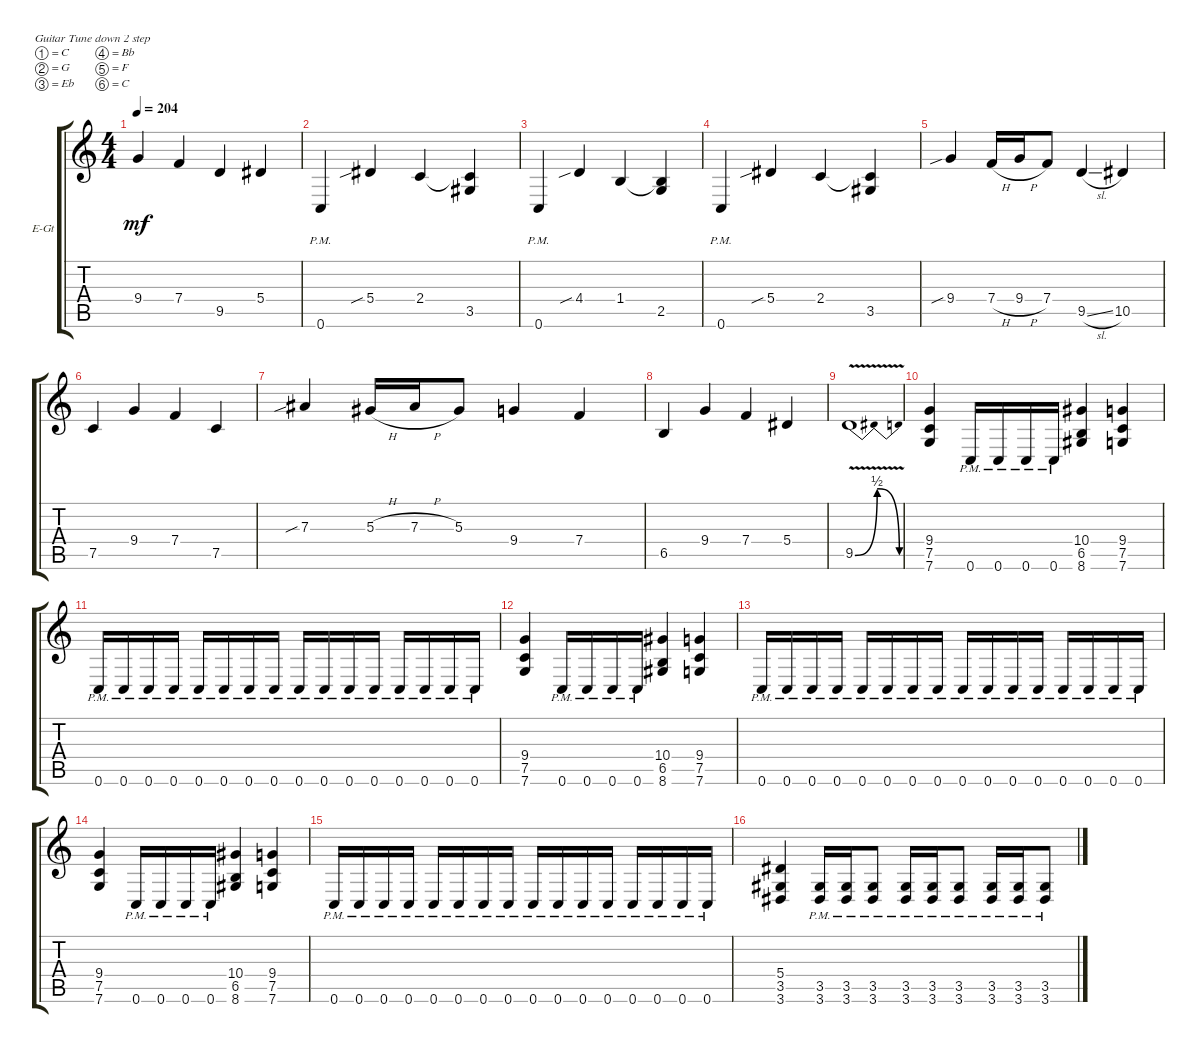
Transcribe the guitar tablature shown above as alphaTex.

\defaultSystemsLayout 4
\bracketExtendMode groupsimilarinstruments
\firstSystemTrackNameOrientation horizontal
\otherSystemsTrackNameOrientation horizontal
\track ("Knight Rhythm" "E-Gt") {instrument overdrivenguitar}
\staff {score tabs}
\tuning (C4 G3 Eb3 Bb2 F2 C2)
\ts (4 4)
\tempo 204
\clef g2
\ks c
9.4.4{dy mf} 7.4.4 9.5.4 5.4.4 |
0.6{pm}.4 5.4{sib}.4 2.4.4 (3.5 2.4{t}).4 |
0.6{pm}.4 4.4{sib}.4 1.4.4 (2.5 1.4{t}).4 |
0.6{pm}.4 5.4{sib}.4 2.4.4 (3.5 2.4{t}).4 |
9.4{sib}.4 7.4{h}.16 9.4{h}.16 7.4.8 9.5{sl}.4 10.5.4 |
7.5.4 9.4.4 7.4.4 7.5.4 |
7.3{sib}.4 5.3{h}.16 7.3{h}.16 5.3.8 9.4.4 7.4.4 |
6.5.4 9.4.4 7.4.4 5.4.4 |
9.5{be (bendrelease 21.599999999999998 0 26.4 2 27 2 30.599999999999998 0) v}.1 |
(7.5 9.4 7.6).4 0.6{pm}.16 0.6{pm}.16 0.6{pm}.16 0.6{pm}.16 (6.5 10.4 8.6).4 (7.5 9.4 7.6).4 |
0.6{pm}.16 0.6{pm}.16 0.6{pm}.16 0.6{pm}.16 0.6{pm}.16 0.6{pm}.16 0.6{pm}.16 0.6{pm}.16 0.6{pm}.16 0.6{pm}.16 0.6{pm}.16 0.6{pm}.16 0.6{pm}.16 0.6{pm}.16 0.6{pm}.16 0.6{pm}.16 |
(7.5 9.4 7.6).4 0.6{pm}.16 0.6{pm}.16 0.6{pm}.16 0.6{pm}.16 (6.5 10.4 8.6).4 (7.5 9.4 7.6).4 |
0.6{pm}.16 0.6{pm}.16 0.6{pm}.16 0.6{pm}.16 0.6{pm}.16 0.6{pm}.16 0.6{pm}.16 0.6{pm}.16 0.6{pm}.16 0.6{pm}.16 0.6{pm}.16 0.6{pm}.16 0.6{pm}.16 0.6{pm}.16 0.6{pm}.16 0.6{pm}.16 |
(7.5 9.4 7.6).4 0.6{pm}.16 0.6{pm}.16 0.6{pm}.16 0.6{pm}.16 (6.5 10.4 8.6).4 (7.5 9.4 7.6).4 |
0.6{pm}.16 0.6{pm}.16 0.6{pm}.16 0.6{pm}.16 0.6{pm}.16 0.6{pm}.16 0.6{pm}.16 0.6{pm}.16 0.6{pm}.16 0.6{pm}.16 0.6{pm}.16 0.6{pm}.16 0.6{pm}.16 0.6{pm}.16 0.6{pm}.16 0.6{pm}.16 |
(3.6 3.5 5.4).4 (3.6{pm} 3.5{pm}).16 (3.6{pm} 3.5{pm}).16 (3.6{pm} 3.5{pm}).8 (3.6{pm} 3.5{pm}).16 (3.6{pm} 3.5{pm}).16 (3.6{pm} 3.5{pm}).8 (3.6{pm} 3.5{pm}).16 (3.6{pm} 3.5{pm}).16 (3.6{pm} 3.5{pm}).8
